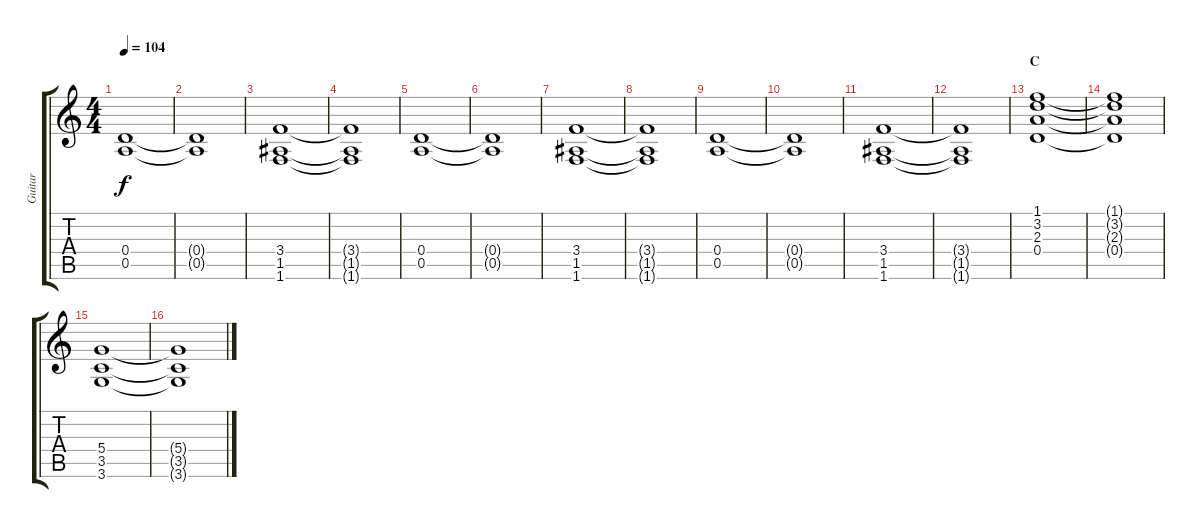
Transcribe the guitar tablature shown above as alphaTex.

\track ("Guitar" "Guitar") {instrument distortionguitar}
\staff {score tabs}
\tuning (E4 B3 G3 D3 A2 E2) {hide}
\ts (4 4)
\tempo 104
\clef g2
\ks c
(0.4 0.5).1{dy f} |
(0.4{t} 0.5{t}).1 |
(3.4 1.5 1.6).1 |
(3.4{t} 1.5{t} 1.6{t}).1 |
(0.4 0.5).1 |
(0.4{t} 0.5{t}).1 |
(3.4 1.5 1.6).1 |
(3.4{t} 1.5{t} 1.6{t}).1 |
(0.4 0.5).1 |
(0.4{t} 0.5{t}).1 |
(3.4 1.5 1.6).1 |
(3.4{t} 1.5{t} 1.6{t}).1 |
\section ("" "C")
(1.1 3.2 2.3 0.4).1 |
(1.1{t} 3.2{t} 2.3{t} 0.4{t}).1 |
(5.4 3.5 3.6).1 |
(5.4{t} 3.5{t} 3.6{t}).1
